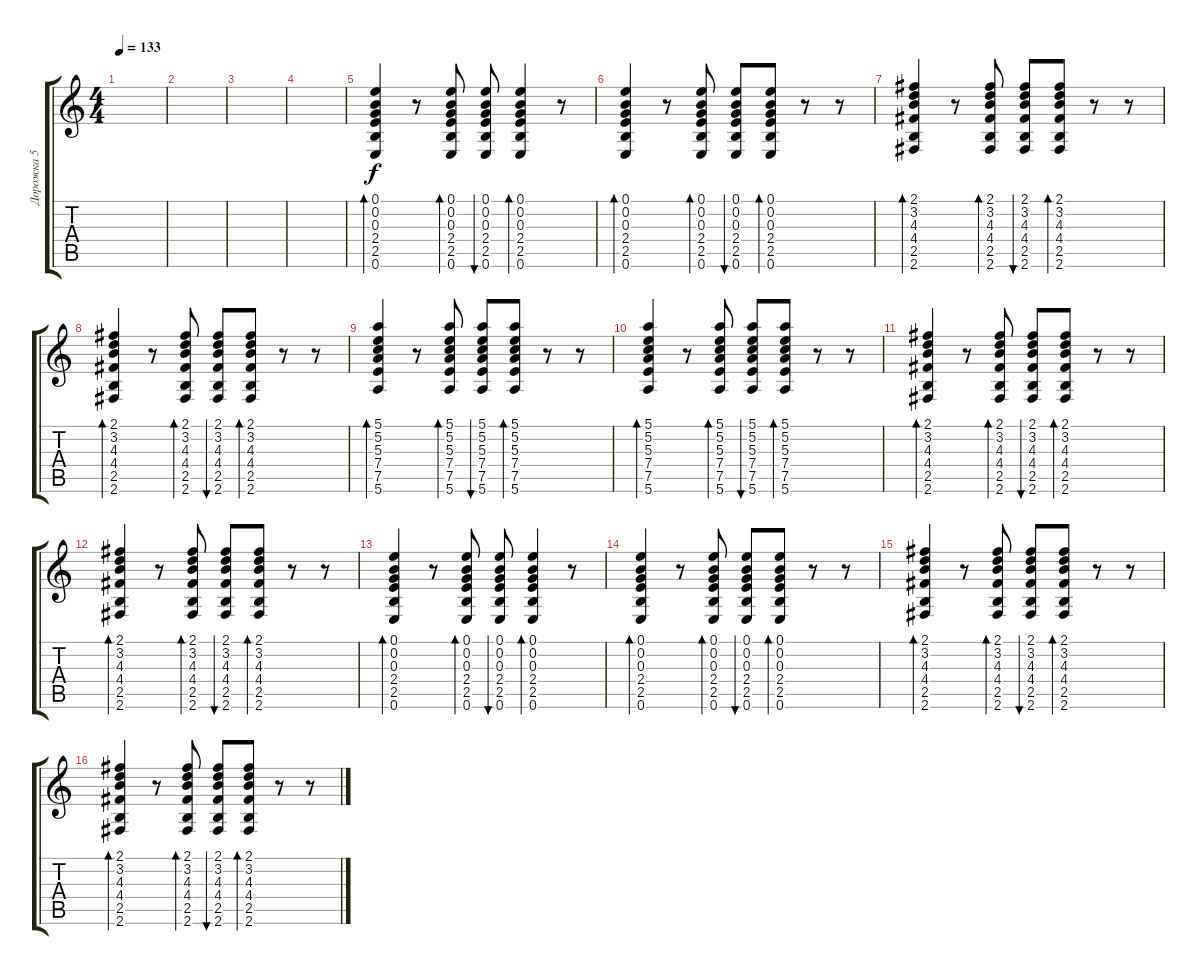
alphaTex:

\track ("Дорожка 5" "Дорожка 5") {instrument acousticguitarsteel}
\staff {score tabs}
\tuning (E4 B3 G3 D3 A2 E2) {hide}
\ts (4 4)
\tempo 133
\clef g2
\ks c
|
|
|
|
(0.1 0.2 0.3 2.4 2.5 0.6).4{bd 30} r.8 (0.1 0.2 0.3 2.4 2.5 0.6).8{bd 30} (0.1 0.2 0.3 2.4 2.5 0.6).8{bu 30} (0.1 0.2 0.3 2.4 2.5 0.6).4{bd 30} r.8 |
(0.1 0.2 0.3 2.4 2.5 0.6).4{bd 30} r.8 (0.1 0.2 0.3 2.4 2.5 0.6).8{bd 30} (0.1 0.2 0.3 2.4 2.5 0.6).8{bu 30} (0.1 0.2 0.3 2.4 2.5 0.6).8{bd 30} r.8 r.8 |
(2.1 3.2 4.3 4.4 2.5 2.6).4{bd 30} r.8 (2.1 3.2 4.3 4.4 2.5 2.6).8{bd 30} (2.1 3.2 4.3 4.4 2.5 2.6).8{bu 30} (2.1 3.2 4.3 4.4 2.5 2.6).8{bd 30} r.8 r.8 |
(2.1 3.2 4.3 4.4 2.5 2.6).4{bd 30} r.8 (2.1 3.2 4.3 4.4 2.5 2.6).8{bd 30} (2.1 3.2 4.3 4.4 2.5 2.6).8{bu 30} (2.1 3.2 4.3 4.4 2.5 2.6).8{bd 30} r.8 r.8 |
(5.1 5.2 5.3 7.4 7.5 5.6).4{bd 30} r.8 (5.1 5.2 5.3 7.4 7.5 5.6).8{bd 30} (5.1 5.2 5.3 7.4 7.5 5.6).8{bu 30} (5.1 5.2 5.3 7.4 7.5 5.6).8{bd 30} r.8 r.8 |
(5.1 5.2 5.3 7.4 7.5 5.6).4{bd 30} r.8 (5.1 5.2 5.3 7.4 7.5 5.6).8{bd 30} (5.1 5.2 5.3 7.4 7.5 5.6).8{bu 30} (5.1 5.2 5.3 7.4 7.5 5.6).8{bd 30} r.8 r.8 |
(2.1 3.2 4.3 4.4 2.5 2.6).4{bd 30} r.8 (2.1 3.2 4.3 4.4 2.5 2.6).8{bd 30} (2.1 3.2 4.3 4.4 2.5 2.6).8{bu 30} (2.1 3.2 4.3 4.4 2.5 2.6).8{bd 30} r.8 r.8 |
(2.1 3.2 4.3 4.4 2.5 2.6).4{bd 30} r.8 (2.1 3.2 4.3 4.4 2.5 2.6).8{bd 30} (2.1 3.2 4.3 4.4 2.5 2.6).8{bu 30} (2.1 3.2 4.3 4.4 2.5 2.6).8{bd 30} r.8 r.8 |
(0.1 0.2 0.3 2.4 2.5 0.6).4{bd 30} r.8 (0.1 0.2 0.3 2.4 2.5 0.6).8{bd 30} (0.1 0.2 0.3 2.4 2.5 0.6).8{bu 30} (0.1 0.2 0.3 2.4 2.5 0.6).4{bd 30} r.8 |
(0.1 0.2 0.3 2.4 2.5 0.6).4{bd 30} r.8 (0.1 0.2 0.3 2.4 2.5 0.6).8{bd 30} (0.1 0.2 0.3 2.4 2.5 0.6).8{bu 30} (0.1 0.2 0.3 2.4 2.5 0.6).8{bd 30} r.8 r.8 |
(2.1 3.2 4.3 4.4 2.5 2.6).4{bd 30} r.8 (2.1 3.2 4.3 4.4 2.5 2.6).8{bd 30} (2.1 3.2 4.3 4.4 2.5 2.6).8{bu 30} (2.1 3.2 4.3 4.4 2.5 2.6).8{bd 30} r.8 r.8 |
(2.1 3.2 4.3 4.4 2.5 2.6).4{bd 30} r.8 (2.1 3.2 4.3 4.4 2.5 2.6).8{bd 30} (2.1 3.2 4.3 4.4 2.5 2.6).8{bu 30} (2.1 3.2 4.3 4.4 2.5 2.6).8{bd 30} r.8 r.8
